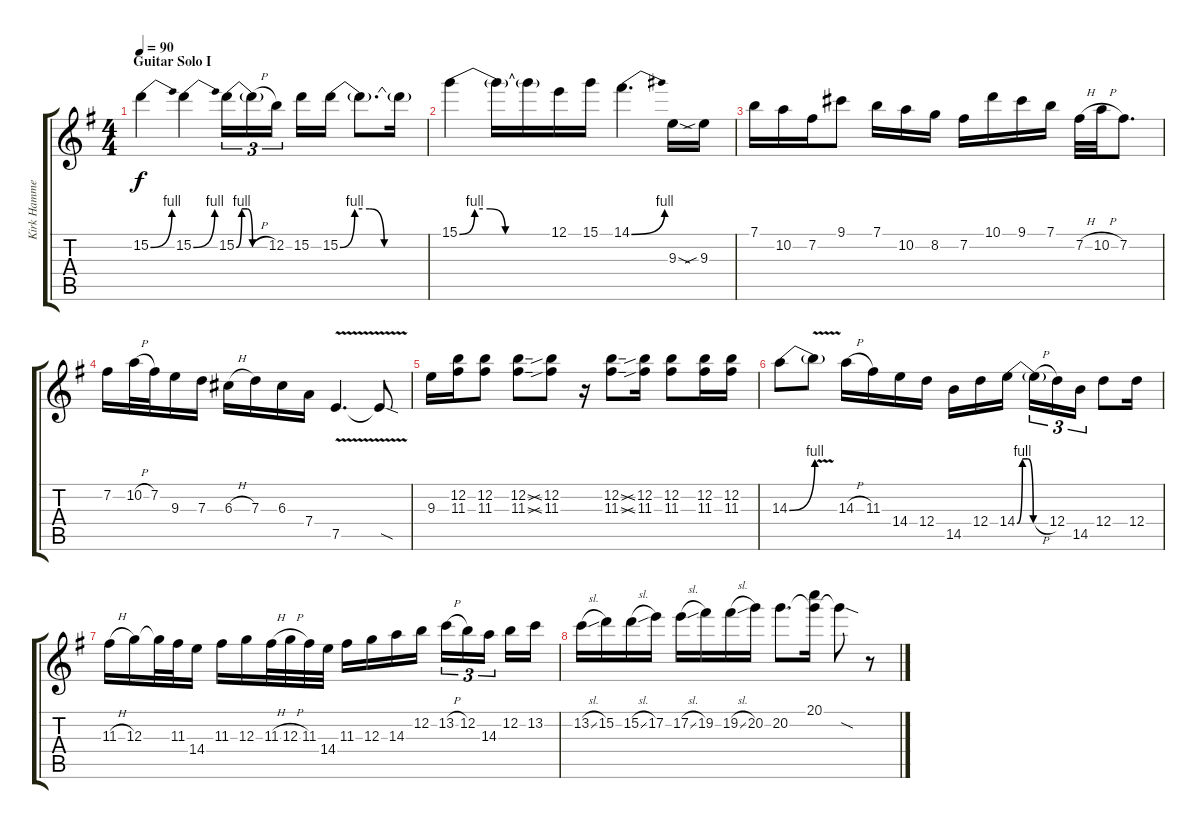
\track ("Kirk Hammett" "Kirk Hamme") {instrument distortionguitar}
\staff {score tabs}
\tuning (E4 B3 G3 D3 A2 E2) {hide}
\ts (4 4)
\section ("" "Guitar Solo I")
\tempo 90
\clef g2
\ks eminor
15.2{be (bend 0 0 60 4)}.4{dy f balance 13 instrument distortionguitar} 15.2{be (bend 0 0 60 4)}.4 15.2{be (custom 0 0 10 4 20 4 30 0 60 0)}.16{tu (3 2)} 15.2{h t}.16{tu (3 2)} 12.2.16{tu (3 2) beam splitsecondary} 15.2.16 15.2{be (custom 0 0 10 4 20 4 30 0 60 0)}.16 15.2{t}.8{d} 15.2{t}.16 |
15.1{be (custom 0 0 10 4 20 4 30 0 60 0)}.4 15.1{t}.16 15.1{t}.16 12.1.16 15.1.16 14.1{be (bend 0 0 60 4)}.4{d} 9.3{sod}.16 9.3{sib}.16 |
7.1.16 10.2.16 7.2.16 9.1.8 7.1.16 10.2.16 8.2.16 7.2.16 10.1.16 9.1.16 7.1.16 7.2{h}.32 10.2{h}.32 7.2.8{d} |
7.2.16 10.2{h}.32 7.2.32 9.3.16 7.3.16 6.3{h}.16 7.3.16 6.3.16 7.4.16 7.5{v}.4{d} 7.5{sod t}.8 |
9.3.16 (12.2 11.3).16 (12.2 11.3).8 (12.2{ss} 11.3{ss}).8 (12.2{sib} 11.3{sib}).8 r.16 (12.2{ss} 11.3{ss}).8 (12.2{sib} 11.3{sib}).16 (12.2 11.3).8 (12.2 11.3).16 (12.2 11.3).16 |
14.3{be (bend 0 0 60 4)}.8 14.3{v t}.8 14.3{h}.16 11.3.16 14.4.16 12.4.16 14.5.16 12.4.16 14.4{be (custom 0 0 10 4 20 4 30 0 60 0)}.16{beam splitsecondary} 14.4{h t}.16{tu (3 2)} 12.4.16{tu (3 2)} 14.5.16{tu (3 2)} 12.4.8 12.4.16 |
11.3{h}.16 12.3.16 12.3{t}.32 11.3.32 14.4.16 11.3.16 12.3.16 11.3{h}.32 12.3{h}.32 11.3.32 14.4.32 11.3.16 12.3.16 14.3.16 12.2.16 13.2{h}.16{tu (3 2)} 12.2.16{tu (3 2)} 14.3.16{tu (3 2) beam splitsecondary} 12.2.16 13.2.16 |
13.2{sl}.16 15.2.16 15.2{sl}.16 17.2.16 17.2{sl}.16 19.2.16 19.2{sl}.16 20.2.16 20.2.8{d} (20.1 20.2{t}).16 20.2{sod t}.8 r.8
